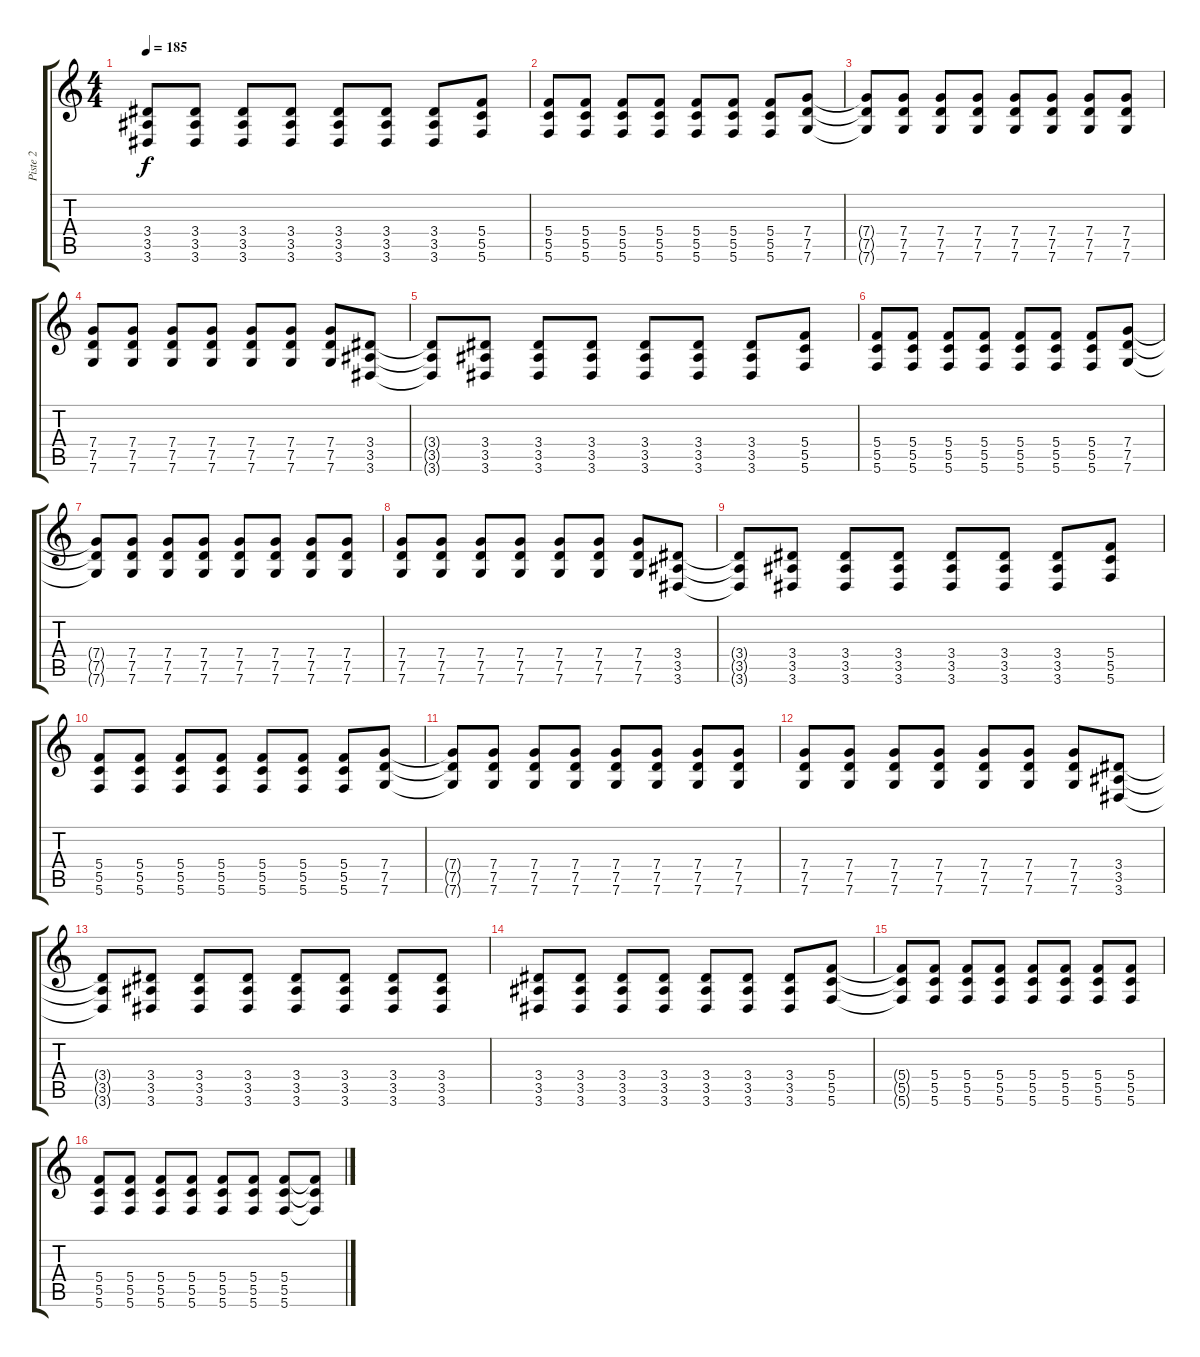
\track ("Piste 2" "Piste 2") {instrument distortionguitar}
\staff {score tabs}
\tuning (D4 A3 F3 C3 G2 C2) {hide}
\ts (4 4)
\tempo 185
\clef g2
\ks c
(3.4{t} 3.5{t} 3.6{t}).8{dy f} (3.4 3.5 3.6).8 (3.4 3.5 3.6).8 (3.4 3.5 3.6).8 (3.4 3.5 3.6).8 (3.4 3.5 3.6).8 (3.4 3.5 3.6).8 (5.4 5.5 5.6).8 |
(5.4 5.5 5.6).8 (5.4 5.5 5.6).8 (5.4 5.5 5.6).8 (5.4 5.5 5.6).8 (5.4 5.5 5.6).8 (5.4 5.5 5.6).8 (5.4 5.5 5.6).8 (7.4 7.5 7.6).8 |
(7.4{t} 7.5{t} 7.6{t}).8 (7.4 7.5 7.6).8 (7.4 7.5 7.6).8 (7.4 7.5 7.6).8 (7.4 7.5 7.6).8 (7.4 7.5 7.6).8 (7.4 7.5 7.6).8 (7.4 7.5 7.6).8 |
(7.4 7.5 7.6).8 (7.4 7.5 7.6).8 (7.4 7.5 7.6).8 (7.4 7.5 7.6).8 (7.4 7.5 7.6).8 (7.4 7.5 7.6).8 (7.4 7.5 7.6).8 (3.4 3.5 3.6).8 |
(3.4{t} 3.5{t} 3.6{t}).8 (3.4 3.5 3.6).8 (3.4 3.5 3.6).8 (3.4 3.5 3.6).8 (3.4 3.5 3.6).8 (3.4 3.5 3.6).8 (3.4 3.5 3.6).8 (5.4 5.5 5.6).8 |
(5.4 5.5 5.6).8 (5.4 5.5 5.6).8 (5.4 5.5 5.6).8 (5.4 5.5 5.6).8 (5.4 5.5 5.6).8 (5.4 5.5 5.6).8 (5.4 5.5 5.6).8 (7.4 7.5 7.6).8 |
(7.4{t} 7.5{t} 7.6{t}).8 (7.4 7.5 7.6).8 (7.4 7.5 7.6).8 (7.4 7.5 7.6).8 (7.4 7.5 7.6).8 (7.4 7.5 7.6).8 (7.4 7.5 7.6).8 (7.4 7.5 7.6).8 |
(7.4 7.5 7.6).8 (7.4 7.5 7.6).8 (7.4 7.5 7.6).8 (7.4 7.5 7.6).8 (7.4 7.5 7.6).8 (7.4 7.5 7.6).8 (7.4 7.5 7.6).8 (3.4 3.5 3.6).8 |
(3.4{t} 3.5{t} 3.6{t}).8 (3.4 3.5 3.6).8 (3.4 3.5 3.6).8 (3.4 3.5 3.6).8 (3.4 3.5 3.6).8 (3.4 3.5 3.6).8 (3.4 3.5 3.6).8 (5.4 5.5 5.6).8 |
(5.4 5.5 5.6).8 (5.4 5.5 5.6).8 (5.4 5.5 5.6).8 (5.4 5.5 5.6).8 (5.4 5.5 5.6).8 (5.4 5.5 5.6).8 (5.4 5.5 5.6).8 (7.4 7.5 7.6).8 |
(7.4{t} 7.5{t} 7.6{t}).8 (7.4 7.5 7.6).8 (7.4 7.5 7.6).8 (7.4 7.5 7.6).8 (7.4 7.5 7.6).8 (7.4 7.5 7.6).8 (7.4 7.5 7.6).8 (7.4 7.5 7.6).8 |
(7.4 7.5 7.6).8 (7.4 7.5 7.6).8 (7.4 7.5 7.6).8 (7.4 7.5 7.6).8 (7.4 7.5 7.6).8 (7.4 7.5 7.6).8 (7.4 7.5 7.6).8 (3.4 3.5 3.6).8 |
(3.4{t} 3.5{t} 3.6{t}).8 (3.4 3.5 3.6).8 (3.4 3.5 3.6).8 (3.4 3.5 3.6).8 (3.4 3.5 3.6).8 (3.4 3.5 3.6).8 (3.4 3.5 3.6).8 (3.4 3.5 3.6).8 |
(3.4 3.5 3.6).8 (3.4 3.5 3.6).8 (3.4 3.5 3.6).8 (3.4 3.5 3.6).8 (3.4 3.5 3.6).8 (3.4 3.5 3.6).8 (3.4 3.5 3.6).8 (5.4 5.5 5.6).8 |
(5.4{t} 5.5{t} 5.6{t}).8 (5.4 5.5 5.6).8 (5.4 5.5 5.6).8 (5.4 5.5 5.6).8 (5.4 5.5 5.6).8 (5.4 5.5 5.6).8 (5.4 5.5 5.6).8 (5.4 5.5 5.6).8 |
(5.4 5.5 5.6).8 (5.4 5.5 5.6).8 (5.4 5.5 5.6).8 (5.4 5.5 5.6).8 (5.4 5.5 5.6).8 (5.4 5.5 5.6).8 (5.4 5.5 5.6).8 (5.4{t} 5.5{t} 5.6{t}).8
